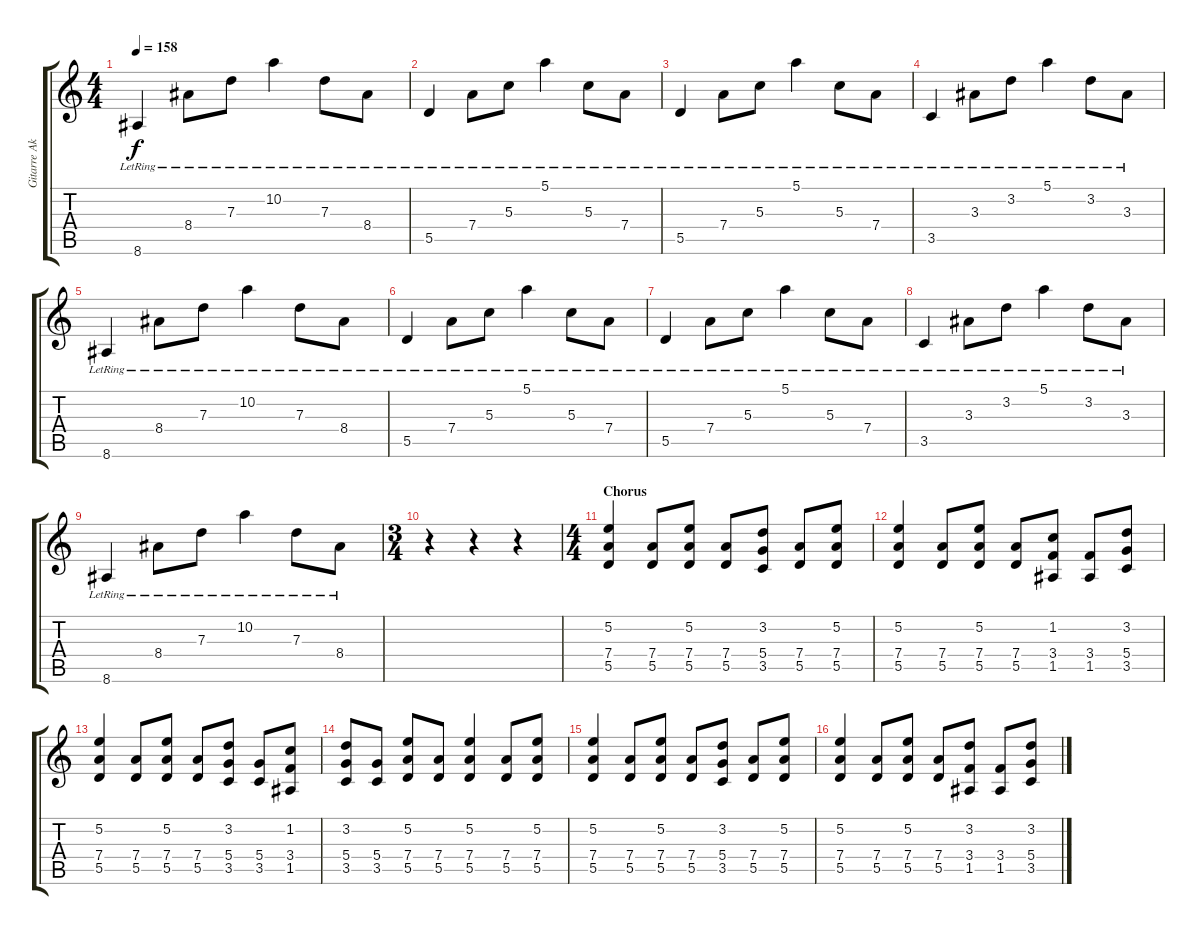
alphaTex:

\track ("Gitarre Akkustik" "Gitarre Ak") {instrument acousticguitarsteel}
\staff {score tabs}
\tuning (E4 B3 G3 D3 A2 D2) {hide}
\ts (4 4)
\tempo 158
\clef g2
\ks c
8.6{lr}.4{dy f} 8.4{lr}.8 7.3{lr}.8 10.2{lr}.4 7.3{lr}.8 8.4{lr}.8 |
5.5{lr}.4 7.4{lr}.8 5.3{lr}.8 5.1{lr}.4 5.3{lr}.8 7.4{lr}.8 |
5.5{lr}.4 7.4{lr}.8 5.3{lr}.8 5.1{lr}.4 5.3{lr}.8 7.4{lr}.8 |
3.5{lr}.4 3.3{lr}.8 3.2{lr}.8 5.1{lr}.4 3.2{lr}.8 3.3{lr}.8 |
8.6{lr}.4 8.4{lr}.8 7.3{lr}.8 10.2{lr}.4 7.3{lr}.8 8.4{lr}.8 |
5.5{lr}.4 7.4{lr}.8 5.3{lr}.8 5.1{lr}.4 5.3{lr}.8 7.4{lr}.8 |
5.5{lr}.4 7.4{lr}.8 5.3{lr}.8 5.1{lr}.4 5.3{lr}.8 7.4{lr}.8 |
3.5{lr}.4 3.3{lr}.8 3.2{lr}.8 5.1{lr}.4 3.2{lr}.8 3.3{lr}.8 |
8.6{lr}.4 8.4{lr}.8 7.3{lr}.8 10.2{lr}.4 7.3{lr}.8 8.4{lr}.8 |
\ts (3 4)
r.4 r.4 r.4 |
\ts (4 4)
\section ("" "Chorus")
(5.2 7.4 5.5).4 (7.4 5.5).8 (5.2 7.4 5.5).8 (7.4 5.5).8 (3.2 5.4 3.5).8 (7.4 5.5).8 (5.2 7.4 5.5).8 |
(5.2 7.4 5.5).4 (7.4 5.5).8 (5.2 7.4 5.5).8 (7.4 5.5).8 (1.2 3.4 1.5).8 (3.4 1.5).8 (3.2 5.4 3.5).8 |
(5.2 7.4 5.5).4 (7.4 5.5).8 (5.2 7.4 5.5).8 (7.4 5.5).8 (3.2 5.4 3.5).8 (5.4 3.5).8 (1.2 3.4 1.5).8 |
(3.2 5.4 3.5).8 (5.4 3.5).8 (5.2 7.4 5.5).8 (7.4 5.5).8 (5.2 7.4 5.5).4 (7.4 5.5).8 (5.2 7.4 5.5).8 |
(5.2 7.4 5.5).4 (7.4 5.5).8 (5.2 7.4 5.5).8 (7.4 5.5).8 (3.2 5.4 3.5).8 (7.4 5.5).8 (5.2 7.4 5.5).8 |
(5.2 7.4 5.5).4 (7.4 5.5).8 (5.2 7.4 5.5).8 (7.4 5.5).8 (3.2 3.4 1.5).8 (3.4 1.5).8 (3.2 5.4 3.5).8
